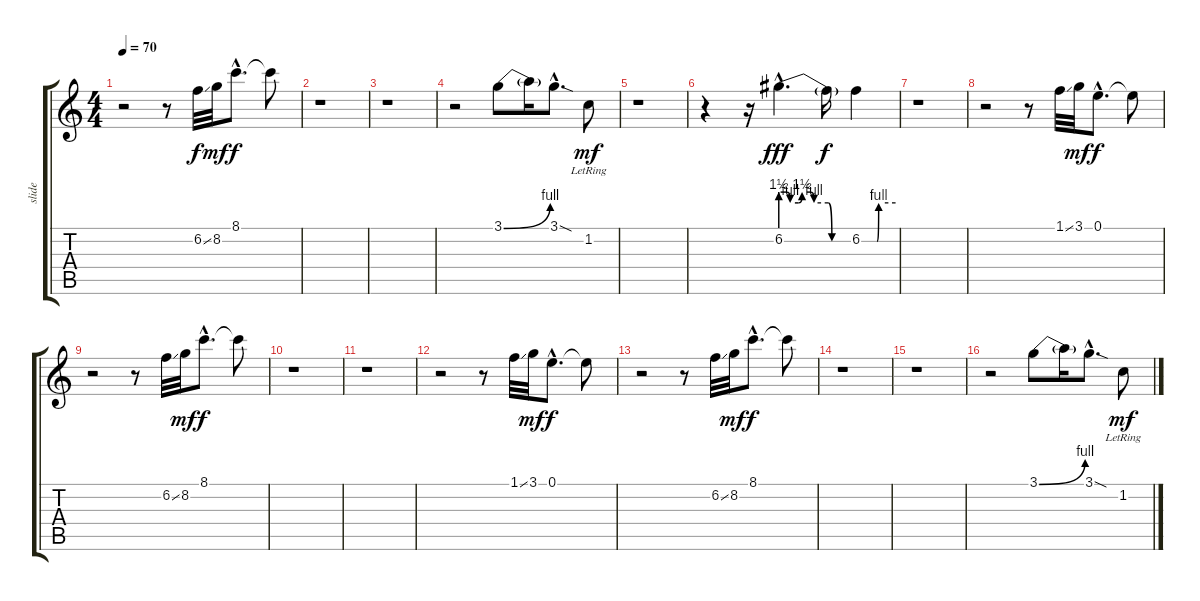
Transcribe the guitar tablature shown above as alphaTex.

\track ("slide" "slide") {instrument acousticguitarsteel}
\staff {score tabs}
\tuning (E4 B3 G3 D3 A2 E2) {hide}
\ts (4 4)
\tempo 70
\clef g2
\ks c
r.2{dy f} r.8 6.2{ss}.32 8.2.32{dy mf} 8.1{hac}.8{d dy f} 8.1{t}.8 |
r.1 |
r.1 |
r.2 3.1{be (bend 0 0 60 4)}.8 3.1{t}.16 3.1{sod hac}.8{d} 1.2{lr}.8{dy mf} |
r.1 |
r.4 r.16 6.2{be (custom 0 6 5 6 8 4 15 4 18 6 25 6 28 4 40 4 43 0 60 0) hac}.4{d dy fff} 6.2{t}.16{dy f} 6.2{be (custom 0 0 27 0 30 4 60 4)}.4 |
r.1 |
r.2 r.8 1.1{ss}.32 3.1.32{dy mf} 0.1{hac}.8{d dy f} 0.1{t}.8 |
r.2 r.8 6.2{ss}.32 8.2.32{dy mf} 8.1{hac}.8{d dy f} 8.1{t}.8 |
r.1 |
r.1 |
r.2 r.8 1.1{ss}.32 3.1.32{dy mf} 0.1{hac}.8{d dy f} 0.1{t}.8 |
r.2 r.8 6.2{ss}.32 8.2.32{dy mf} 8.1{hac}.8{d dy f} 8.1{t}.8 |
r.1 |
r.1 |
r.2 3.1{be (bend 0 0 60 4)}.8 3.1{t}.16 3.1{sod hac}.8{d} 1.2{lr}.8{dy mf}
